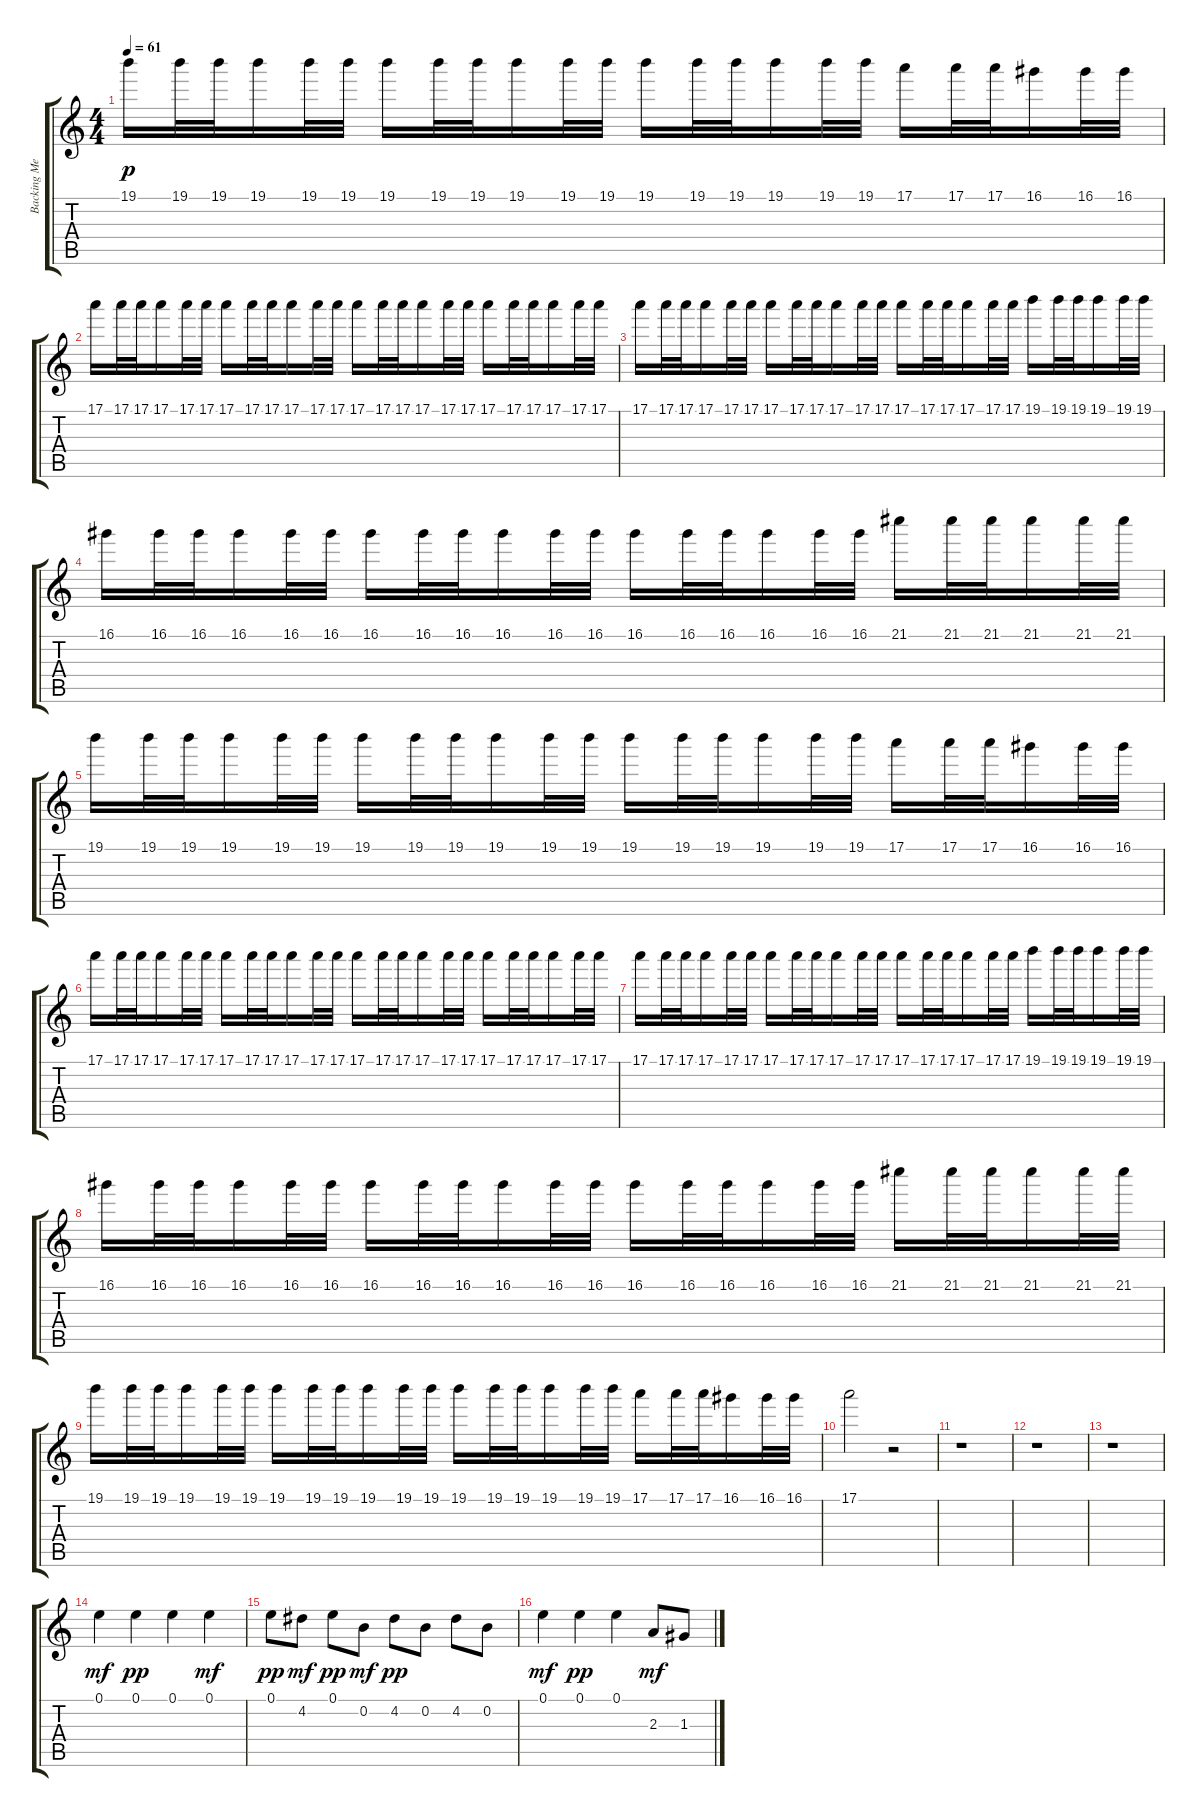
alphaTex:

\track ("Backing Melody" "Backing Me") {instrument electricguitarjazz}
\staff {score tabs}
\tuning (E4 B3 G3 D3 A2 E2) {hide}
\ts (4 4)
\tempo 61
\clef g2
\ks c
19.1.16{dy p} 19.1.32 19.1.32 19.1.16 19.1.32 19.1.32 19.1.16 19.1.32 19.1.32 19.1.16 19.1.32 19.1.32 19.1.16 19.1.32 19.1.32 19.1.16 19.1.32 19.1.32 17.1.16 17.1.32 17.1.32 16.1.16 16.1.32 16.1.32 |
17.1.16 17.1.32 17.1.32 17.1.16 17.1.32 17.1.32 17.1.16 17.1.32 17.1.32 17.1.16 17.1.32 17.1.32 17.1.16 17.1.32 17.1.32 17.1.16 17.1.32 17.1.32 17.1.16 17.1.32 17.1.32 17.1.16 17.1.32 17.1.32 |
17.1.16 17.1.32 17.1.32 17.1.16 17.1.32 17.1.32 17.1.16 17.1.32 17.1.32 17.1.16 17.1.32 17.1.32 17.1.16 17.1.32 17.1.32 17.1.16 17.1.32 17.1.32 19.1.16 19.1.32 19.1.32 19.1.16 19.1.32 19.1.32 |
16.1.16 16.1.32 16.1.32 16.1.16 16.1.32 16.1.32 16.1.16 16.1.32 16.1.32 16.1.16 16.1.32 16.1.32 16.1.16 16.1.32 16.1.32 16.1.16 16.1.32 16.1.32 21.1.16 21.1.32 21.1.32 21.1.16 21.1.32 21.1.32 |
19.1.16 19.1.32 19.1.32 19.1.16 19.1.32 19.1.32 19.1.16 19.1.32 19.1.32 19.1.16 19.1.32 19.1.32 19.1.16 19.1.32 19.1.32 19.1.16 19.1.32 19.1.32 17.1.16 17.1.32 17.1.32 16.1.16 16.1.32 16.1.32 |
17.1.16 17.1.32 17.1.32 17.1.16 17.1.32 17.1.32 17.1.16 17.1.32 17.1.32 17.1.16 17.1.32 17.1.32 17.1.16 17.1.32 17.1.32 17.1.16 17.1.32 17.1.32 17.1.16 17.1.32 17.1.32 17.1.16 17.1.32 17.1.32 |
17.1.16 17.1.32 17.1.32 17.1.16 17.1.32 17.1.32 17.1.16 17.1.32 17.1.32 17.1.16 17.1.32 17.1.32 17.1.16 17.1.32 17.1.32 17.1.16 17.1.32 17.1.32 19.1.16 19.1.32 19.1.32 19.1.16 19.1.32 19.1.32 |
16.1.16 16.1.32 16.1.32 16.1.16 16.1.32 16.1.32 16.1.16 16.1.32 16.1.32 16.1.16 16.1.32 16.1.32 16.1.16 16.1.32 16.1.32 16.1.16 16.1.32 16.1.32 21.1.16 21.1.32 21.1.32 21.1.16 21.1.32 21.1.32 |
19.1.16 19.1.32 19.1.32 19.1.16 19.1.32 19.1.32 19.1.16 19.1.32 19.1.32 19.1.16 19.1.32 19.1.32 19.1.16 19.1.32 19.1.32 19.1.16 19.1.32 19.1.32 17.1.16 17.1.32 17.1.32 16.1.16 16.1.32 16.1.32 |
17.1.2 r.2 |
r.1 |
r.1 |
r.1 |
0.1.4{dy mf} 0.1.4{dy pp} 0.1.4 0.1.4{dy mf} |
0.1.8{dy pp} 4.2.8{dy mf} 0.1.8{dy pp} 0.2.8{dy mf} 4.2.8{dy pp} 0.2.8 4.2.8 0.2.8 |
0.1.4{dy mf} 0.1.4{dy pp} 0.1.4 2.3.8{dy mf} 1.3.8
